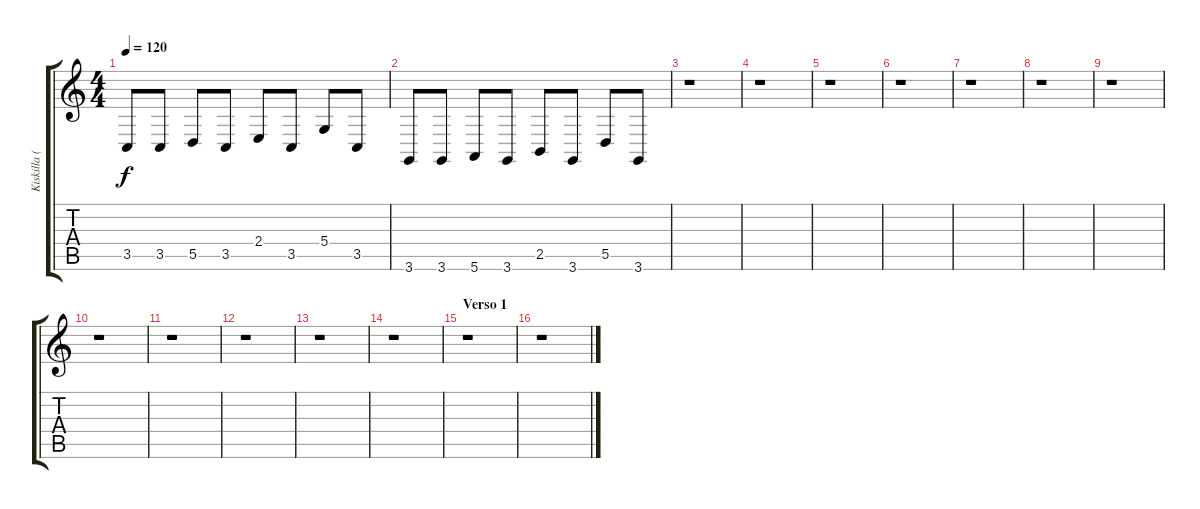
\track ("Kiskilla (intro)" "Kiskilla (") {instrument tremolostrings}
\staff {score tabs}
\tuning (E4 B3 G3 D3 A2 E2) {hide}
\ts (4 4)
\tempo 120
\clef g2
\ks c
3.5.8{dy f} 3.5.8 5.5.8 3.5.8 2.4.8 3.5.8 5.4.8 3.5.8 |
3.6.8 3.6.8 5.6.8 3.6.8 2.5.8 3.6.8 5.5.8 3.6.8 |
r.1 |
r.1 |
r.1 |
r.1 |
r.1 |
r.1 |
r.1 |
r.1 |
r.1 |
r.1 |
r.1 |
r.1 |
\section ("" "Verso 1")
r.1 |
r.1
